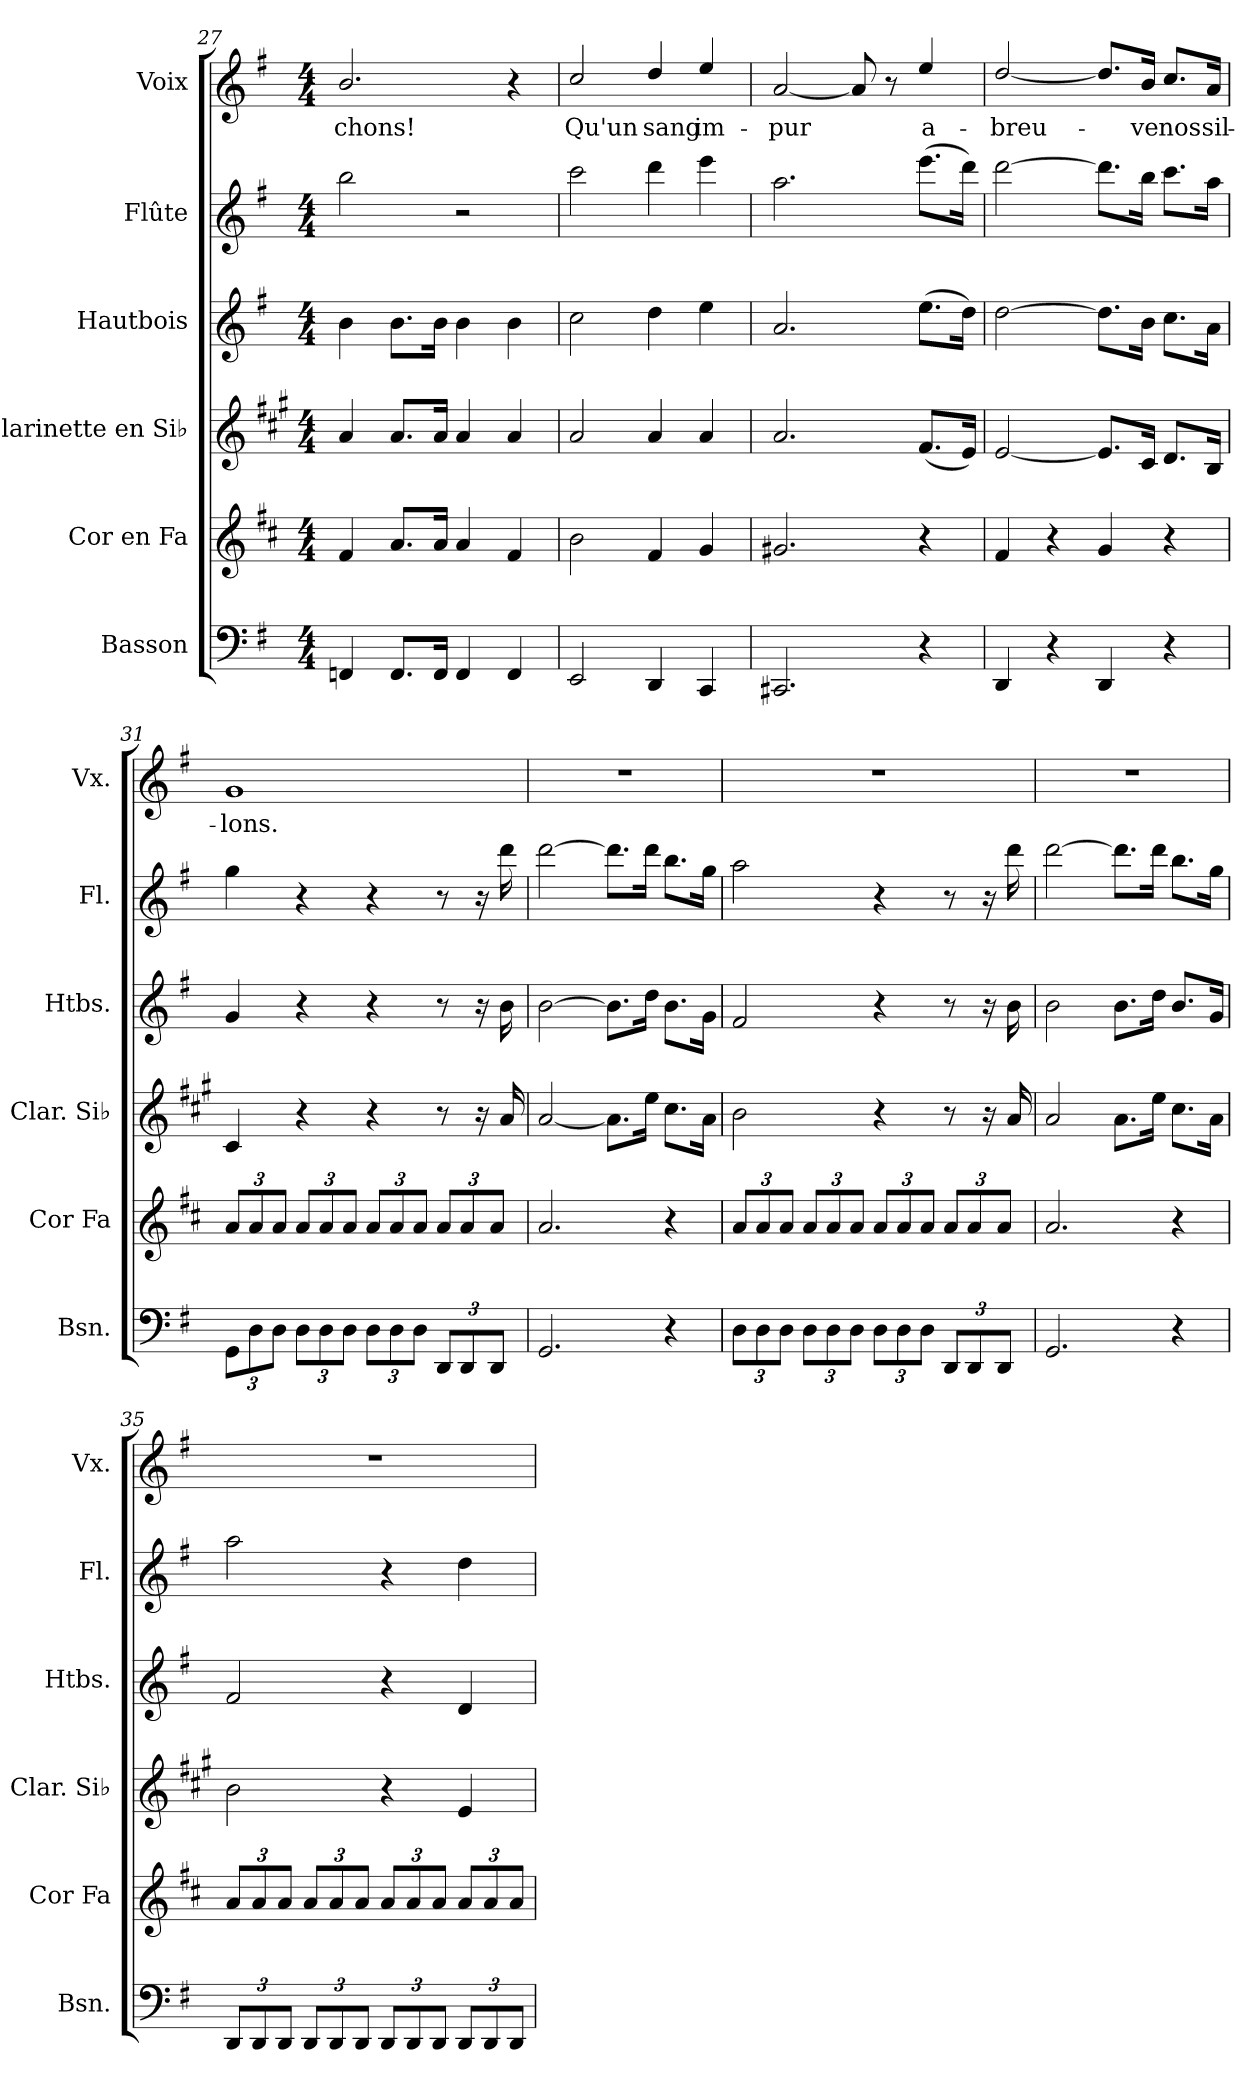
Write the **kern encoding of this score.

**kern	**kern	**kern	**kern	**kern	**kern	**text
*part6	*part5	*part4	*part3	*part2	*part1	*part1
*staff6	*staff5	*staff4	*staff3	*staff2	*staff1	*staff1
*I"Basson	*I"Cor en Fa	*I"Clarinette en Si♭	*I"Hautbois	*I"Flûte	*I"Voix	*
*I'Bsn.	*I'Cor Fa	*I'Clar. Si♭	*I'Htbs.	*I'Fl.	*I'Vx.	*
*clefF4	*clefG2	*clefG2	*clefG2	*clefG2	*clefG2	*
*	*ITrd4c7	*ITrd1c2	*	*	*	*
*k[f#]	*k[f#]	*k[f#]	*k[f#]	*k[f#]	*k[f#]	*
*M4/4	*M4/4	*M4/4	*M4/4	*M4/4	*M4/4	*
=27	=27	=27	=27	=27	=27	=27
!	!	!	!	!	!	!LO:LY:b
4FFn/	4B/	4g/	4b\	2bb\	2.b/	-chons!
8.FF/L	8.d/L	8.g/L	8.b\L	.	.	.
16FF/Jk	16d/Jk	16g/Jk	16b\Jk	.	.	.
4FF/	4d/	4g/	4b\	2r	.	.
4FF/	4B/	4g/	4b\	.	4r	.
!!LO:LB:g=z
=28	=28	=28	=28	=28	=28	=28
!	!	!	!	!	!	!LO:LY:b
2EE/	2e\	2g/	2cc\	2ccc\	2cc/	Qu'un
!	!	!	!	!	!	!LO:LY:b
4DD/	4B/	4g/	4dd\	4ddd\	4dd/	sang
!	!	!	!	!	!	!LO:LY:b
4CC/	4c/	4g/	4ee\	4eee\	4ee/	im-
=29	=29	=29	=29	=29	=29	=29
!	!	!	!	!	!	!LO:LY:b
2.CC#X/	2.c#X/	2.g/	2.a/	2.aa\	[2a/	-pur
.	.	.	.	.	8a/]	.
.	.	.	.	.	8r	.
!	!	!	!	!	!	!LO:LY:b
4r	4r	(<8.e/L	(>8.ee\L	(>8.eee\L	4ee/	a-
.	.	16d/Jk)	16dd\Jk)	16ddd\Jk)	.	.
=30	=30	=30	=30	=30	=30	=30
!	!	!	!	!	!	!LO:LY:b
4DD/	4B/	[2d/	[2dd\	[2ddd\	[2dd/	-breu-
4r	4r	.	.	.	.	.
4DD/	4c/	8.d/L]	8.dd\L]	8.ddd\L]	8.dd/L]	.
!	!	!	!	!	!	!LO:LY:b
.	.	16B/Jk	16b\Jk	16bb\Jk	16b/Jk	-ve
!	!	!	!	!	!	!LO:LY:b
4r	4r	8.c/L	8.cc\L	8.ccc\L	8.cc/L	nos
!	!	!	!	!	!	!LO:LY:b
.	.	16A/Jk	16a\Jk	16aa\Jk	16a/Jk	sil-
=31	=31	=31	=31	=31	=31	=31
*Xbrackettup	*Xbrackettup	*	*	*	*	*
!	!	!	!	!	!	!LO:LY:b
12GG\L	12d/L	4B/	4g/	4gg\	1g	-lons.
12D\	12d/	.	.	.	.	.
12D\J	12d/J	.	.	.	.	.
12D\L	12d/L	4r	4r	4r	.	.
12D\	12d/	.	.	.	.	.
12D\J	12d/J	.	.	.	.	.
12D\L	12d/L	4r	4r	4r	.	.
12D\	12d/	.	.	.	.	.
12D\J	12d/J	.	.	.	.	.
12DD/L	12d/L	8r	8r	8r	.	.
12DD/	12d/	.	.	.	.	.
.	.	16r	16r	16r	.	.
12DD/J	12d/J	.	.	.	.	.
.	.	16g/	16b\	16ddd\	.	.
=32	=32	=32	=32	=32	=32	=32
2.GG/	2.d/	[2g/	[2b\	[2ddd\	1r	.
.	.	8.g\L]	8.b\L]	8.ddd\L]	.	.
.	.	16dd\Jk	16dd\Jk	16ddd\Jk	.	.
4r	4r	8.b\L	8.b\L	8.bb\L	.	.
.	.	16g\Jk	16g\Jk	16gg\Jk	.	.
=33	=33	=33	=33	=33	=33	=33
12D\L	12d/L	2a\	2f#/	2aa\	1r	.
12D\	12d/	.	.	.	.	.
12D\J	12d/J	.	.	.	.	.
12D\L	12d/L	.	.	.	.	.
12D\	12d/	.	.	.	.	.
12D\J	12d/J	.	.	.	.	.
12D\L	12d/L	4r	4r	4r	.	.
12D\	12d/	.	.	.	.	.
12D\J	12d/J	.	.	.	.	.
12DD/L	12d/L	8r	8r	8r	.	.
12DD/	12d/	.	.	.	.	.
.	.	16r	16r	16r	.	.
12DD/J	12d/J	.	.	.	.	.
.	.	16g/	16b\	16ddd\	.	.
=34	=34	=34	=34	=34	=34	=34
2.GG/	2.d/	2g/	2b\	[2ddd\	1r	.
.	.	8.g\L	8.b\L	8.ddd\L]	.	.
.	.	16dd\Jk	16dd\Jk	16ddd\Jk	.	.
4r	4r	8.b\L	8.b/L	8.bb\L	.	.
.	.	16g\Jk	16g/Jk	16gg\Jk	.	.
=35	=35	=35	=35	=35	=35	=35
12DD/L	12d/L	2a\	2f#/	2aa\	1r	.
12DD/	12d/	.	.	.	.	.
12DD/J	12d/J	.	.	.	.	.
12DD/L	12d/L	.	.	.	.	.
12DD/	12d/	.	.	.	.	.
12DD/J	12d/J	.	.	.	.	.
12DD/L	12d/L	4r	4r	4r	.	.
12DD/	12d/	.	.	.	.	.
12DD/J	12d/J	.	.	.	.	.
12DD/L	12d/L	4d/	4d/	4dd\	.	.
12DD/	12d/	.	.	.	.	.
12DD/J	12d/J	.	.	.	.	.
=	=	=	=	=	=	=
*-	*-	*-	*-	*-	*-	*-
